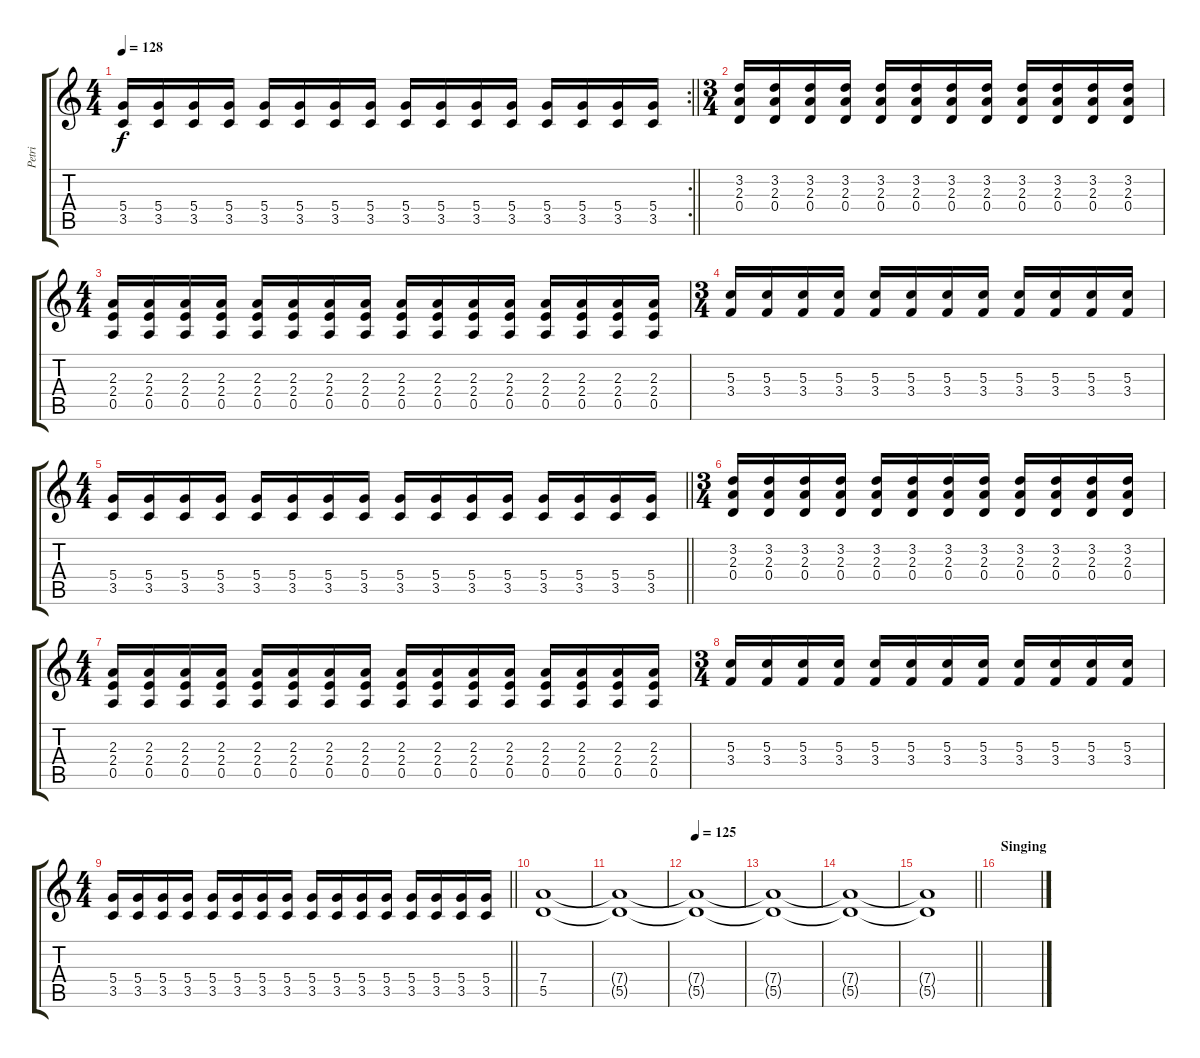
\track ("Petri" "Petri") {instrument distortionguitar}
\staff {score tabs}
\tuning (E4 B3 G3 D3 A2 E2) {hide}
\rc 2
\ts (4 4)
\tempo 128
\clef g2
\barLineRight lightlight
\ks c
(5.4 3.5).16{dy f} (5.4 3.5).16 (5.4 3.5).16 (5.4 3.5).16 (5.4 3.5).16 (5.4 3.5).16 (5.4 3.5).16 (5.4 3.5).16 (5.4 3.5).16 (5.4 3.5).16 (5.4 3.5).16 (5.4 3.5).16 (5.4 3.5).16 (5.4 3.5).16 (5.4 3.5).16 (5.4 3.5).16 |
\ts (3 4)
\section ("" "")
(3.2 2.3 0.4).16 (3.2 2.3 0.4).16 (3.2 2.3 0.4).16 (3.2 2.3 0.4).16 (3.2 2.3 0.4).16 (3.2 2.3 0.4).16 (3.2 2.3 0.4).16 (3.2 2.3 0.4).16 (3.2 2.3 0.4).16 (3.2 2.3 0.4).16 (3.2 2.3 0.4).16 (3.2 2.3 0.4).16 |
\ts (4 4)
(2.3 2.4 0.5).16 (2.3 2.4 0.5).16 (2.3 2.4 0.5).16 (2.3 2.4 0.5).16 (2.3 2.4 0.5).16 (2.3 2.4 0.5).16 (2.3 2.4 0.5).16 (2.3 2.4 0.5).16 (2.3 2.4 0.5).16 (2.3 2.4 0.5).16 (2.3 2.4 0.5).16 (2.3 2.4 0.5).16 (2.3 2.4 0.5).16 (2.3 2.4 0.5).16 (2.3 2.4 0.5).16 (2.3 2.4 0.5).16 |
\ts (3 4)
(5.3 3.4).16 (5.3 3.4).16 (5.3 3.4).16 (5.3 3.4).16 (5.3 3.4).16 (5.3 3.4).16 (5.3 3.4).16 (5.3 3.4).16 (5.3 3.4).16 (5.3 3.4).16 (5.3 3.4).16 (5.3 3.4).16 |
\ts (4 4)
\barLineRight lightlight
(5.4 3.5).16 (5.4 3.5).16 (5.4 3.5).16 (5.4 3.5).16 (5.4 3.5).16 (5.4 3.5).16 (5.4 3.5).16 (5.4 3.5).16 (5.4 3.5).16 (5.4 3.5).16 (5.4 3.5).16 (5.4 3.5).16 (5.4 3.5).16 (5.4 3.5).16 (5.4 3.5).16 (5.4 3.5).16 |
\ts (3 4)
\section ("" "")
(3.2 2.3 0.4).16 (3.2 2.3 0.4).16 (3.2 2.3 0.4).16 (3.2 2.3 0.4).16 (3.2 2.3 0.4).16 (3.2 2.3 0.4).16 (3.2 2.3 0.4).16 (3.2 2.3 0.4).16 (3.2 2.3 0.4).16 (3.2 2.3 0.4).16 (3.2 2.3 0.4).16 (3.2 2.3 0.4).16 |
\ts (4 4)
(2.3 2.4 0.5).16 (2.3 2.4 0.5).16 (2.3 2.4 0.5).16 (2.3 2.4 0.5).16 (2.3 2.4 0.5).16 (2.3 2.4 0.5).16 (2.3 2.4 0.5).16 (2.3 2.4 0.5).16 (2.3 2.4 0.5).16 (2.3 2.4 0.5).16 (2.3 2.4 0.5).16 (2.3 2.4 0.5).16 (2.3 2.4 0.5).16 (2.3 2.4 0.5).16 (2.3 2.4 0.5).16 (2.3 2.4 0.5).16 |
\ts (3 4)
(5.3 3.4).16 (5.3 3.4).16 (5.3 3.4).16 (5.3 3.4).16 (5.3 3.4).16 (5.3 3.4).16 (5.3 3.4).16 (5.3 3.4).16 (5.3 3.4).16 (5.3 3.4).16 (5.3 3.4).16 (5.3 3.4).16 |
\ts (4 4)
\barLineRight lightlight
(5.4 3.5).16 (5.4 3.5).16 (5.4 3.5).16 (5.4 3.5).16 (5.4 3.5).16 (5.4 3.5).16 (5.4 3.5).16 (5.4 3.5).16 (5.4 3.5).16 (5.4 3.5).16 (5.4 3.5).16 (5.4 3.5).16 (5.4 3.5).16 (5.4 3.5).16 (5.4 3.5).16 (5.4 3.5).16 |
\section ("" "")
(7.4 5.5).1 |
(7.4{t} 5.5{t}).1 |
\tempo 125
(7.4{t} 5.5{t}).1{volume 0} |
(7.4{t} 5.5{t}).1 |
(7.4{t} 5.5{t}).1 |
\barLineRight lightlight
(7.4{t} 5.5{t}).1 |
\section ("" "Singing")
